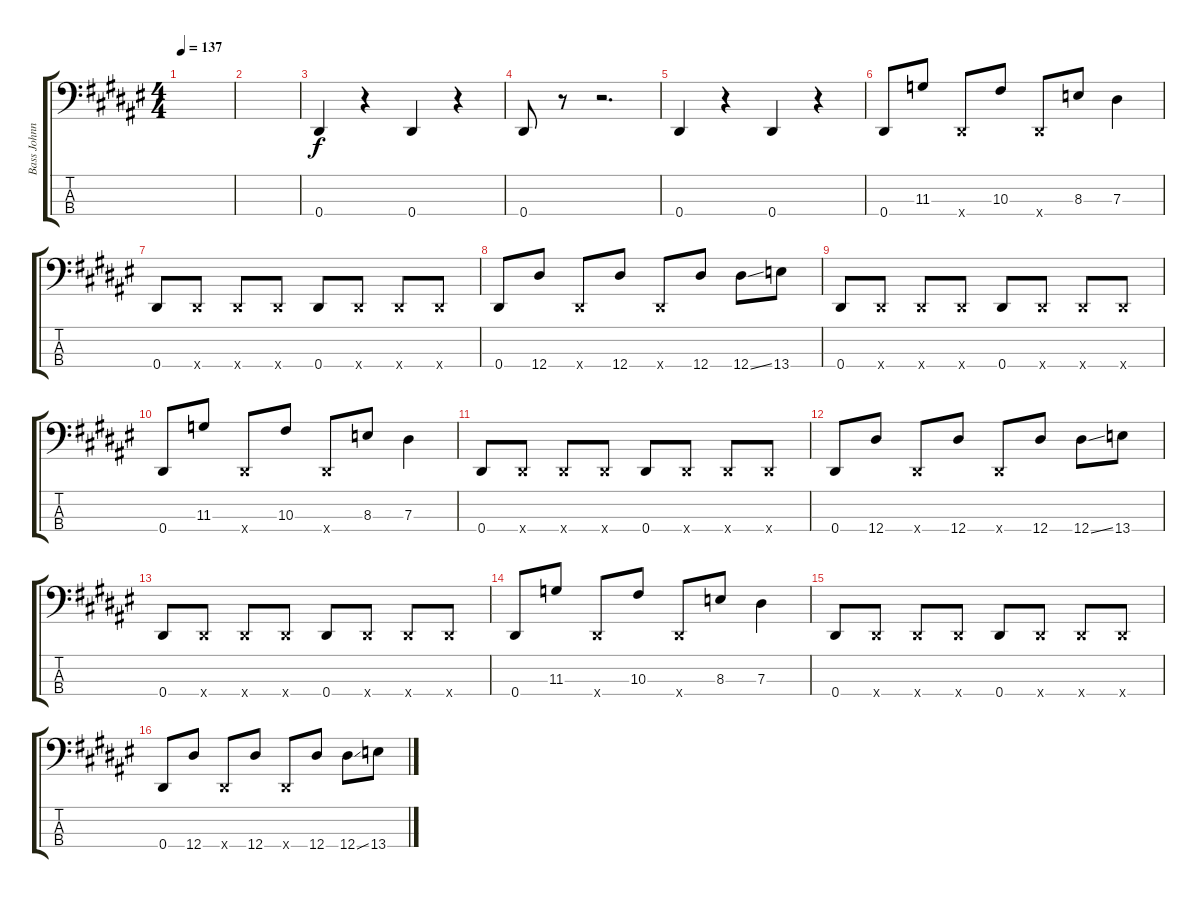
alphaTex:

\track ("Bass Johnny chow" "Bass Johnn") {instrument electricbassfinger}
\staff {score tabs}
\tuning (Gb2 Db2 Ab1 Eb1) {hide}
\ts (4 4)
\tempo 137
\clef f4
\ks d#minor
|
|
0.4.4 r.4 0.4.4 r.4 |
0.4.8 r.8 r.2{d} |
0.4.4 r.4 0.4.4 r.4 |
0.4.8 11.3.8 0.4{x}.8 10.3.8 0.4{x}.8 8.3.8 7.3.4 |
0.4.8 0.4{x}.8 0.4{x}.8 0.4{x}.8 0.4.8 0.4{x}.8 0.4{x}.8 0.4{x}.8 |
0.4.8 12.4.8 0.4{x}.8 12.4.8 0.4{x}.8 12.4.8 12.4{ss}.8 13.4.8 |
0.4.8 0.4{x}.8 0.4{x}.8 0.4{x}.8 0.4.8 0.4{x}.8 0.4{x}.8 0.4{x}.8 |
0.4.8 11.3.8 0.4{x}.8 10.3.8 0.4{x}.8 8.3.8 7.3.4 |
0.4.8 0.4{x}.8 0.4{x}.8 0.4{x}.8 0.4.8 0.4{x}.8 0.4{x}.8 0.4{x}.8 |
0.4.8 12.4.8 0.4{x}.8 12.4.8 0.4{x}.8 12.4.8 12.4{ss}.8 13.4.8 |
0.4.8 0.4{x}.8 0.4{x}.8 0.4{x}.8 0.4.8 0.4{x}.8 0.4{x}.8 0.4{x}.8 |
0.4.8 11.3.8 0.4{x}.8 10.3.8 0.4{x}.8 8.3.8 7.3.4 |
0.4.8 0.4{x}.8 0.4{x}.8 0.4{x}.8 0.4.8 0.4{x}.8 0.4{x}.8 0.4{x}.8 |
0.4.8 12.4.8 0.4{x}.8 12.4.8 0.4{x}.8 12.4.8 12.4{ss}.8 13.4.8
